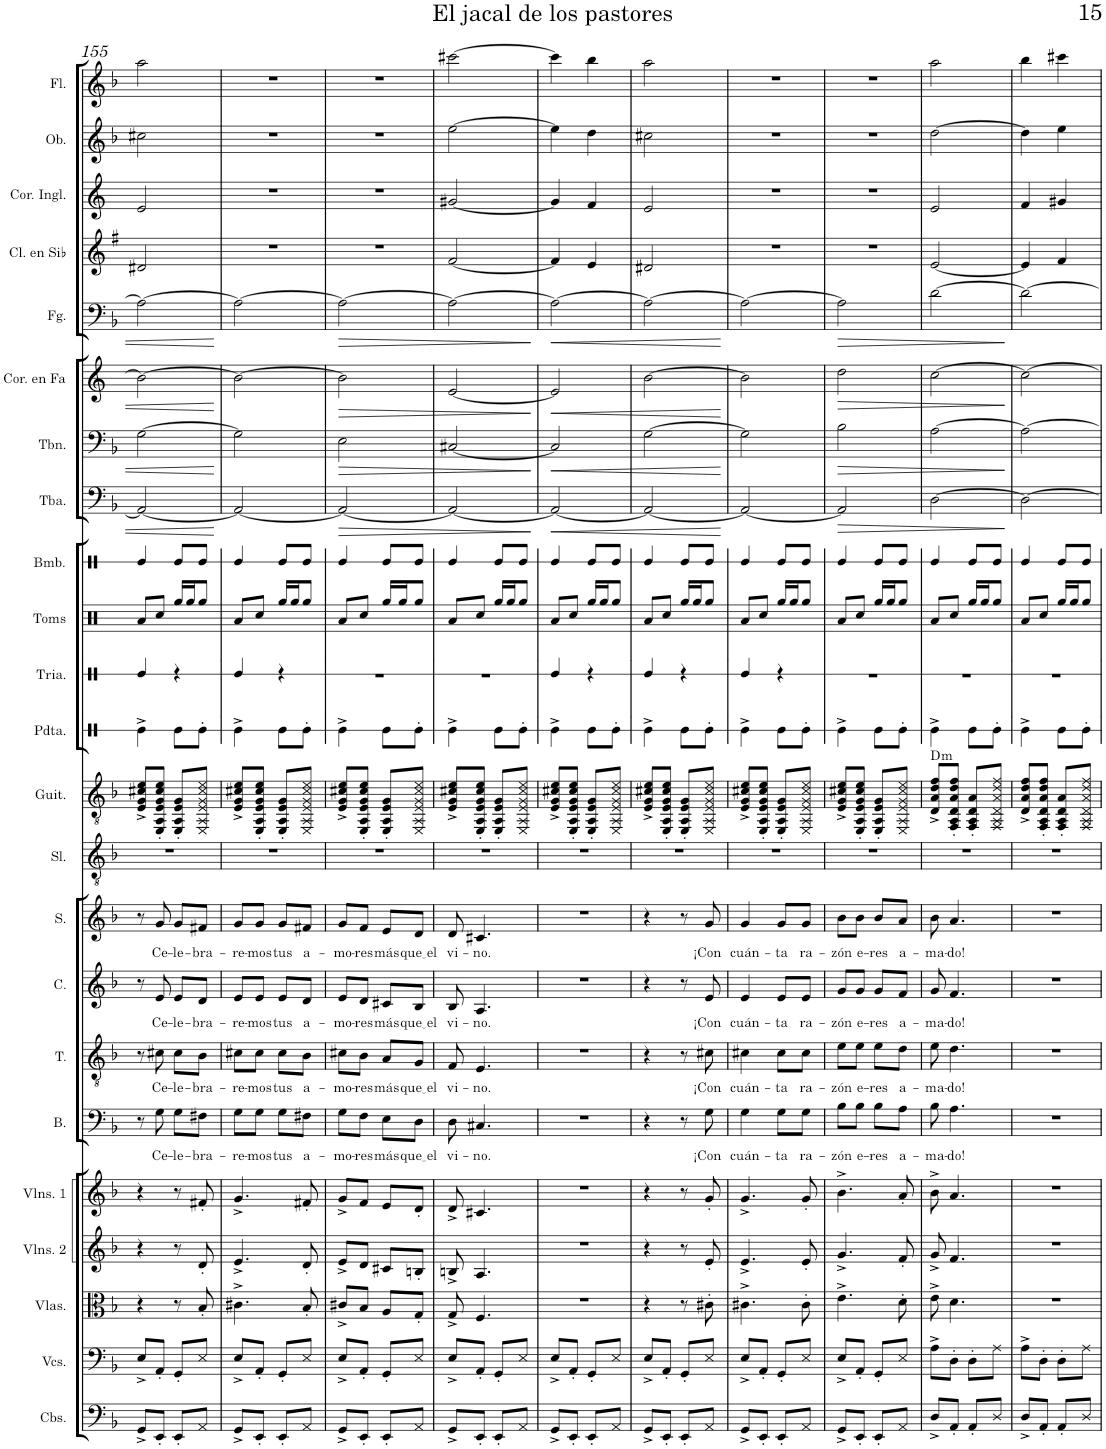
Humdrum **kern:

**kern	**kern	**kern	**kern	**kern	**kern	**text	**kern	**text	**kern	**text	**kern	**text	**kern	**kern	**harte	**kern	**kern	**kern	**kern	**kern	**dynam	**kern	**dynam	**kern	**dynam	**kern	**dynam	**kern	**kern	**kern	**kern
*part23	*part22	*part21	*part20	*part19	*part18	*part18	*part17	*part17	*part16	*part16	*part15	*part15	*part14	*part13	*part13	*part12	*part11	*part10	*part9	*part8	*part8	*part7	*part7	*part6	*part6	*part5	*part5	*part4	*part3	*part2	*part1
*staff23	*staff22	*staff21	*staff20	*staff19	*staff18	*staff18	*staff17	*staff17	*staff16	*staff16	*staff15	*staff15	*staff14	*staff13	*	*staff12	*staff11	*staff10	*staff9	*staff8	*staff8	*staff7	*staff7	*staff6	*staff6	*staff5	*staff5	*staff4	*staff3	*staff2	*staff1
*I"Contrabajos	*I"Violonchelos	*I"Violas	*I"Violines 2	*I"Violines 1	*I"Bajo	*	*I"Tenor	*	*I"Contralto	*	*I"Soprano	*	*I"Solista	*I"Guitarra	*	*I"Pandereta	*I"Triángulo	*I"Toms	*I"Bombo	*I"Tuba	*	*I"Trombón	*	*I"Trompa en Fa	*	*I"Fagot	*	*I"Clarinete en Sib	*I"Corno inglés	*I"Oboe	*I"Flauta
*I'Cbs.	*I'Vcs.	*I'Vlas.	*I'Vlns. 2	*I'Vlns. 1	*I'B.	*	*I'T.	*	*I'C.	*	*I'S.	*	*I'Sl.	*I'Guit.	*	*I'Pdta.	*	*I'Toms	*I'Bmb.	*I'Tba.	*	*I'Tbn.	*	*	*	*I'Fg.	*	*I'Cl. en Sib	*I'Cor. Ingl.	*I'Ob.	*I'Fl.
!!LO:PB:g=z
*clefF4	*clefF4	*clefC3	*clefG2	*clefG2	*clefF4	*	*clefGv2	*	*clefG2	*	*clefG2	*	*clefGv2	*clefGv2	*	*clefX	*clefX	*clefX	*clefX	*clefF4	*	*clefF4	*	*clefG2	*	*clefF4	*	*clefG2	*clefG2	*clefG2	*clefG2
*Trd7c12	*	*	*	*	*	*	*	*	*	*	*	*	*	*	*	*	*	*	*	*	*	*	*	*Trd4c7	*	*	*	*Trd1c2	*Trd4c7	*	*
*k[b-]	*k[b-]	*k[b-]	*k[b-]	*k[b-]	*k[b-]	*	*k[b-]	*	*k[b-]	*	*k[b-]	*	*k[b-]	*k[b-]	*	*k[]	*k[]	*k[]	*k[]	*k[b-]	*	*k[b-]	*	*k[]	*	*k[b-]	*	*k[f#]	*k[]	*k[b-]	*k[b-]
*M2/4	*M2/4	*M2/4	*M2/4	*M2/4	*M2/4	*	*M2/4	*	*M2/4	*	*M2/4	*	*M2/4	*M2/4	*	*M2/4	*M2/4	*M2/4	*M2/4	*M2/4	*	*M2/4	*	*M2/4	*	*M2/4	*	*M2/4	*M2/4	*M2/4	*M2/4
=155	=155	=155	=155	=155	=155	=155	=155	=155	=155	=155	=155	=155	=155	=155	=155	=155	=155	=155	=155	=155	=155	=155	=155	=155	=155	=155	=155	=155	=155	=155	=155
8GG^/L	8E^/L	4r	4r	4r	8r	.	8r	.	8r	.	8r	.	2r	8E/^ 8G/^ 8c#X/^ 8e/^L	.	4Re^\	4Re/	8Ra/L	4Re/	2AA/_	.	[2G\	.	2b\_	.	2A\_	.	2d#X/	2e/	2cc#X\	2aa\
!	!	!	!	!	!	!LO:LY:b	!	!LO:LY:b	!	!LO:LY:b	!	!LO:LY:b	!	!	!	!	!	!	!	!	!	!	!	!	!	!	!	!	!	!	!
8EE'/J	8AA'/J	.	.	.	8G\	Ce-	8c#X\	Ce-	8e/	Ce-	8g/	Ce-	.	8EE/' 8AA/' 8E/' 8G/' 8c#/' 8e/'J	.	.	.	8Rcc/J	.	.	.	.	.	.	.	.	.	.	.	.	.
!	!	!	!	!	!	!LO:LY:b	!	!LO:LY:b	!	!LO:LY:b	!	!LO:LY:b	!	!	!	!	!	!	!	!	!	!	!	!	!	!	!	!	!	!	!
8EE'/L	8GG'/L	8r	8r	8r	8G\L	-le-	8c#\L	-le-	8e/L	-le-	8g/L	-le-	.	8EE/' 8AA/' 8E/' 8G/'L	.	8Re\L	4r	16Rgg/LL	8Re/L	.	.	.	.	.	.	.	.	.	.	.	.
.	.	.	.	.	.	.	.	.	.	.	.	.	.	.	.	.	.	16Rgg/J	.	.	.	.	.	.	.	.	.	.	.	.	.
!	!	!	!	!	!	!LO:LY:b	!	!LO:LY:b	!	!LO:LY:b	!	!LO:LY:b	!	!	!	!	!	!	!	!	!	!	!	!	!	!	!	!	!	!	!
8AA/J	8E/J	8B-'/	8d'/	8f#X'/	8F#X\J	-bra-	8B-\J	-bra-	8d/J	-bra-	8f#X/J	-bra-	.	8EE/ 8AA/ 8E/ 8G/ 8c#/ 8e/J	.	8Re'\J	.	8Rgg/J	8Re/J	.	.	.	.	.	.	.	.	.	.	.	.
=156	=156	=156	=156	=156	=156	=156	=156	=156	=156	=156	=156	=156	=156	=156	=156	=156	=156	=156	=156	=156	=156	=156	=156	=156	=156	=156	=156	=156	=156	=156	=156
!	!	!	!	!	!	!LO:LY:b	!	!LO:LY:b	!	!LO:LY:b	!	!LO:LY:b	!	!	!	!	!	!	!	!	!	!	!	!	!	!	!	!	!	!	!
8GG^/L	8E^/L	4.c#X^\	4.e^/	4.g^/	8G\L	-re-	8c#X\L	-re-	8e/L	-re-	8g/L	-re-	2r	8E/^ 8G/^ 8c#X/^ 8e/^L	.	4Re^\	4Re/	8Ra/L	4Re/	2AA/_	.	2G\]	.	2b\_	.	2A\_	.	2r	2r	2r	2r
!	!	!	!	!	!	!LO:LY:b	!	!LO:LY:b	!	!LO:LY:b	!	!LO:LY:b	!	!	!	!	!	!	!	!	!	!	!	!	!	!	!	!	!	!	!
8EE'/J	8AA'/J	.	.	.	8G\J	-mos	8c#\J	-mos	8e/J	-mos	8g/J	-mos	.	8EE/' 8AA/' 8E/' 8G/' 8c#/' 8e/'J	.	.	.	8Rcc/J	.	.	.	.	.	.	.	.	.	.	.	.	.
!	!	!	!	!	!	!LO:LY:b	!	!LO:LY:b	!	!LO:LY:b	!	!LO:LY:b	!	!	!	!	!	!	!	!	!	!	!	!	!	!	!	!	!	!	!
8EE'/L	8GG'/L	.	.	.	8G\L	tus	8c#\L	tus	8e/L	tus	8g/L	tus	.	8EE/' 8AA/' 8E/' 8G/'L	.	8Re\L	4r	16Rgg/LL	8Re/L	.	.	.	.	.	.	.	.	.	.	.	.
.	.	.	.	.	.	.	.	.	.	.	.	.	.	.	.	.	.	16Rgg/J	.	.	.	.	.	.	.	.	.	.	.	.	.
!	!	!	!	!	!	!LO:LY:b	!	!LO:LY:b	!	!LO:LY:b	!	!LO:LY:b	!	!	!	!	!	!	!	!	!	!	!	!	!	!	!	!	!	!	!
8AA/J	8E/J	8B-'/	8d'/	8f#X'/	8F#X\J	a-	8B-\J	a-	8d/J	a-	8f#X/J	a-	.	8EE/ 8AA/ 8E/ 8G/ 8c#/ 8e/J	.	8Re'\J	.	8Rgg/J	8Re/J	.	.	.	.	.	.	.	.	.	.	.	.
=157	=157	=157	=157	=157	=157	=157	=157	=157	=157	=157	=157	=157	=157	=157	=157	=157	=157	=157	=157	=157	=157	=157	=157	=157	=157	=157	=157	=157	=157	=157	=157
!	!	!	!	!	!	!LO:LY:b	!	!LO:LY:b	!	!LO:LY:b	!	!LO:LY:b	!	!	!	!	!	!	!	!	!LO:HP:b	!	!LO:HP:b	!	!LO:HP:b	!	!LO:HP:b	!	!	!	!
8GG^/L	8E^/L	8c#X^/L	8e^/L	8g^/L	8G\L	-mo-	8c#X\L	-mo-	8e/L	-mo-	8g/L	-mo-	2r	8E/^ 8G/^ 8c#X/^ 8e/^L	.	4Re^\	2r	8Ra/L	4Re/	2AA/_	>	2E\	>	2b\]	>	2A\_	>	2r	2r	2r	2r
!	!	!	!	!	!	!LO:LY:b	!	!LO:LY:b	!	!LO:LY:b	!	!LO:LY:b	!	!	!	!	!	!	!	!	!	!	!	!	!	!	!	!	!	!	!
8EE'/J	8AA'/J	8B-/J	8d/J	8f/J	8F\J	-res	8B-\J	-res	8d/J	-res	8f/J	-res	.	8EE/' 8AA/' 8E/' 8G/' 8c#/' 8e/'J	.	.	.	8Rcc/J	.	.	.	.	.	.	.	.	.	.	.	.	.
!	!	!	!	!	!	!LO:LY:b	!	!LO:LY:b	!	!LO:LY:b	!	!LO:LY:b	!	!	!	!	!	!	!	!	!	!	!	!	!	!	!	!	!	!	!
8EE'/L	8GG'/L	8A/L	8c#X/L	8e/L	8E\L	más	8A/L	más	8c#X/L	más	8e/L	más	.	8EE/' 8AA/' 8E/' 8G/'L	.	8Re\L	.	16Rgg/LL	8Re/L	.	.	.	.	.	.	.	.	.	.	.	.
.	.	.	.	.	.	.	.	.	.	.	.	.	.	.	.	.	.	16Rgg/J	.	.	.	.	.	.	.	.	.	.	.	.	.
!	!	!	!	!	!	!LO:LY:b	!	!LO:LY:b	!	!LO:LY:b	!	!LO:LY:b	!	!	!	!	!	!	!	!	!	!	!	!	!	!	!	!	!	!	!
8AA/J	8E/J	8G'/J	8Bn'/J	8d'/J	8D\J	que el	8G/J	que el	8B-/J	que el	8d/J	que el	.	8EE/ 8AA/ 8E/ 8G/ 8c#/ 8e/J	.	8Re'\J	.	8Rgg/J	8Re/J	.	.	.	.	.	.	.	.	.	.	.	.
=158	=158	=158	=158	=158	=158	=158	=158	=158	=158	=158	=158	=158	=158	=158	=158	=158	=158	=158	=158	=158	=158	=158	=158	=158	=158	=158	=158	=158	=158	=158	=158
!	!	!	!	!	!	!LO:LY:b	!	!LO:LY:b	!	!LO:LY:b	!	!LO:LY:b	!	!	!	!	!	!	!	!	!	!	!	!	!	!	!	!	!	!	!
8GG^/L	8E^/L	8G^/	8Bn^/	8d^/	8D\	vi-	8F/	vi-	8B-/	vi-	8d/	vi-	2r	8E/^ 8G/^ 8c#X/^ 8e/^L	.	4Re^\	2r	8Ra/L	4Re/	2AA/_	.	[2C#X/	.	[2e/	.	2A\_	.	[2f#/	[2g#X/	[2ee\	[2ccc#X\
!	!	!	!	!	!	!LO:LY:b	!	!LO:LY:b	!	!LO:LY:b	!	!LO:LY:b	!	!	!	!	!	!	!	!	!	!	!	!	!	!	!	!	!	!	!
8EE'/J	8AA'/J	4.F/	4.A/	4.c#X/	4.C#X/	-no.	4.E/	-no.	4.A/	-no.	4.c#X/	-no.	.	8EE/' 8AA/' 8E/' 8G/' 8c#/' 8e/'J	.	.	.	8Rcc/J	.	.	.	.	.	.	.	.	.	.	.	.	.
8EE'/L	8GG'/L	.	.	.	.	.	.	.	.	.	.	.	.	8EE/' 8AA/' 8E/' 8G/'L	.	8Re\L	.	16Rgg/LL	8Re/L	.	.	.	.	.	.	.	.	.	.	.	.
.	.	.	.	.	.	.	.	.	.	.	.	.	.	.	.	.	.	16Rgg/J	.	.	.	.	.	.	.	.	.	.	.	.	.
8AA/J	8E/J	.	.	.	.	.	.	.	.	.	.	.	.	8EE/ 8AA/ 8E/ 8G/ 8c#/ 8e/J	.	8Re'\J	.	8Rgg/J	8Re/J	.	.	.	.	.	.	.	.	.	.	.	.
.	.	.	.	.	.	.	.	.	.	.	.	.	.	.	.	.	.	.	.	.	]	.	]	.	]	.	]	.	.	.	.
=159	=159	=159	=159	=159	=159	=159	=159	=159	=159	=159	=159	=159	=159	=159	=159	=159	=159	=159	=159	=159	=159	=159	=159	=159	=159	=159	=159	=159	=159	=159	=159
!	!	!	!	!	!	!	!	!	!	!	!	!	!	!	!	!	!	!	!	!	!LO:HP:b	!	!LO:HP:b	!	!LO:HP:b	!	!LO:HP:b	!	!	!	!
8GG^/L	8E^/L	2r	2r	2r	2r	.	2r	.	2r	.	2r	.	2r	8E/^ 8G/^ 8c#X/^ 8e/^L	.	4Re^\	4Re/	8Ra/L	4Re/	2AA/_	<	2C#/]	<	2e/]	<	2A\_	<	4f#/]	4g#/]	4ee\]	4ccc#\]
8EE'/J	8AA'/J	.	.	.	.	.	.	.	.	.	.	.	.	8EE/' 8AA/' 8E/' 8G/' 8c#/' 8e/'J	.	.	.	8Rcc/J	.	.	.	.	.	.	.	.	.	.	.	.	.
8EE'/L	8GG'/L	.	.	.	.	.	.	.	.	.	.	.	.	8EE/' 8AA/' 8E/' 8G/'L	.	8Re\L	4r	16Rgg/LL	8Re/L	.	.	.	.	.	.	.	.	4e/	4f/	4dd\	4bb-\
.	.	.	.	.	.	.	.	.	.	.	.	.	.	.	.	.	.	16Rgg/J	.	.	.	.	.	.	.	.	.	.	.	.	.
8AA/J	8E/J	.	.	.	.	.	.	.	.	.	.	.	.	8EE/ 8AA/ 8E/ 8G/ 8c#/ 8e/J	.	8Re'\J	.	8Rgg/J	8Re/J	.	.	.	.	.	.	.	.	.	.	.	.
=160	=160	=160	=160	=160	=160	=160	=160	=160	=160	=160	=160	=160	=160	=160	=160	=160	=160	=160	=160	=160	=160	=160	=160	=160	=160	=160	=160	=160	=160	=160	=160
8GG^/L	8E^/L	4r	4r	4r	4r	.	4r	.	4r	.	4r	.	2r	8E/^ 8G/^ 8c#X/^ 8e/^L	.	4Re^\	4Re/	8Ra/L	4Re/	2AA/_	.	[2G\	.	[2b\	.	2A\_	.	2d#X/	2e/	2cc#X\	2aa\
8EE'/J	8AA'/J	.	.	.	.	.	.	.	.	.	.	.	.	8EE/' 8AA/' 8E/' 8G/' 8c#/' 8e/'J	.	.	.	8Rcc/J	.	.	.	.	.	.	.	.	.	.	.	.	.
8EE'/L	8GG'/L	8r	8r	8r	8r	.	8r	.	8r	.	8r	.	.	8EE/' 8AA/' 8E/' 8G/'L	.	8Re\L	4r	16Rgg/LL	8Re/L	.	.	.	.	.	.	.	.	.	.	.	.
.	.	.	.	.	.	.	.	.	.	.	.	.	.	.	.	.	.	16Rgg/J	.	.	.	.	.	.	.	.	.	.	.	.	.
!	!	!	!	!	!	!LO:LY:b	!	!LO:LY:b	!	!LO:LY:b	!	!LO:LY:b	!	!	!	!	!	!	!	!	!	!	!	!	!	!	!	!	!	!	!
8AA/J	8E/J	8c#X'\	8e'/	8g'/	8G\	¡Con	8c#X\	¡Con	8e/	¡Con	8g/	¡Con	.	8EE/ 8AA/ 8E/ 8G/ 8c#/ 8e/J	.	8Re'\J	.	8Rgg/J	8Re/J	.	.	.	.	.	.	.	.	.	.	.	.
.	.	.	.	.	.	.	.	.	.	.	.	.	.	.	.	.	.	.	.	.	[	.	[	.	[	.	[	.	.	.	.
=161	=161	=161	=161	=161	=161	=161	=161	=161	=161	=161	=161	=161	=161	=161	=161	=161	=161	=161	=161	=161	=161	=161	=161	=161	=161	=161	=161	=161	=161	=161	=161
!	!	!	!	!	!	!LO:LY:b	!	!LO:LY:b	!	!LO:LY:b	!	!LO:LY:b	!	!	!	!	!	!	!	!	!	!	!	!	!	!	!	!	!	!	!
8GG^/L	8E^/L	4.c#X^\	4.e^/	4.g^/	4G\	cuán-	4c#X\	cuán-	4e/	cuán-	4g/	cuán-	2r	8E/^ 8G/^ 8c#X/^ 8e/^L	.	4Re^\	4Re/	8Ra/L	4Re/	2AA/_	.	2G\]	.	2b\]	.	2A\_	.	2r	2r	2r	2r
8EE'/J	8AA'/J	.	.	.	.	.	.	.	.	.	.	.	.	8EE/' 8AA/' 8E/' 8G/' 8c#/' 8e/'J	.	.	.	8Rcc/J	.	.	.	.	.	.	.	.	.	.	.	.	.
!	!	!	!	!	!	!LO:LY:b	!	!LO:LY:b	!	!LO:LY:b	!	!LO:LY:b	!	!	!	!	!	!	!	!	!	!	!	!	!	!	!	!	!	!	!
8EE'/L	8GG'/L	.	.	.	8G\L	-ta	8c#\L	-ta	8e/L	-ta	8g/L	-ta	.	8EE/' 8AA/' 8E/' 8G/'L	.	8Re\L	4r	16Rgg/LL	8Re/L	.	.	.	.	.	.	.	.	.	.	.	.
.	.	.	.	.	.	.	.	.	.	.	.	.	.	.	.	.	.	16Rgg/J	.	.	.	.	.	.	.	.	.	.	.	.	.
!	!	!	!	!	!	!LO:LY:b	!	!LO:LY:b	!	!LO:LY:b	!	!LO:LY:b	!	!	!	!	!	!	!	!	!	!	!	!	!	!	!	!	!	!	!
8AA/J	8E/J	8c#'\	8e'/	8g'/	8G\J	ra-	8c#\J	ra-	8e/J	ra-	8g/J	ra-	.	8EE/ 8AA/ 8E/ 8G/ 8c#/ 8e/J	.	8Re'\J	.	8Rgg/J	8Re/J	.	.	.	.	.	.	.	.	.	.	.	.
=162	=162	=162	=162	=162	=162	=162	=162	=162	=162	=162	=162	=162	=162	=162	=162	=162	=162	=162	=162	=162	=162	=162	=162	=162	=162	=162	=162	=162	=162	=162	=162
!	!	!	!	!	!	!LO:LY:b	!	!LO:LY:b	!	!LO:LY:b	!	!LO:LY:b	!	!	!	!	!	!	!	!	!LO:HP:b	!	!LO:HP:b	!	!LO:HP:b	!	!LO:HP:b	!	!	!	!
8GG^/L	8E^/L	4.e^\	4.g^/	4.b-^\	8B-\L	-zón	8e\L	-zón	8g/L	-zón	8b-\L	-zón	2r	8E/^ 8G/^ 8c#X/^ 8e/^L	.	4Re^\	2r	8Ra/L	4Re/	2AA/]	>	2B-\	>	2dd\	>	2A\]	>	2r	2r	2r	2r
!	!	!	!	!	!	!LO:LY:b	!	!LO:LY:b	!	!LO:LY:b	!	!LO:LY:b	!	!	!	!	!	!	!	!	!	!	!	!	!	!	!	!	!	!	!
8EE'/J	8AA'/J	.	.	.	8B-\J	e-	8e\J	e-	8g/J	e-	8b-\J	e-	.	8EE/' 8AA/' 8E/' 8G/' 8c#/' 8e/'J	.	.	.	8Rcc/J	.	.	.	.	.	.	.	.	.	.	.	.	.
!	!	!	!	!	!	!LO:LY:b	!	!LO:LY:b	!	!LO:LY:b	!	!LO:LY:b	!	!	!	!	!	!	!	!	!	!	!	!	!	!	!	!	!	!	!
8EE'/L	8GG'/L	.	.	.	8B-\L	-res	8e\L	-res	8g/L	-res	8b-/L	-res	.	8EE/' 8AA/' 8E/' 8G/'L	.	8Re\L	.	16Rgg/LL	8Re/L	.	.	.	.	.	.	.	.	.	.	.	.
.	.	.	.	.	.	.	.	.	.	.	.	.	.	.	.	.	.	16Rgg/J	.	.	.	.	.	.	.	.	.	.	.	.	.
!	!	!	!	!	!	!LO:LY:b	!	!LO:LY:b	!	!LO:LY:b	!	!LO:LY:b	!	!	!	!	!	!	!	!	!	!	!	!	!	!	!	!	!	!	!
8AA/J	8E/J	8d'\	8f'/	8a'/	8A\J	a-	8d\J	a-	8f/J	a-	8a/J	a-	.	8EE/ 8AA/ 8E/ 8G/ 8c#/ 8e/J	.	8Re'\J	.	8Rgg/J	8Re/J	.	.	.	.	.	.	.	.	.	.	.	.
=163	=163	=163	=163	=163	=163	=163	=163	=163	=163	=163	=163	=163	=163	=163	=163	=163	=163	=163	=163	=163	=163	=163	=163	=163	=163	=163	=163	=163	=163	=163	=163
!	!	!	!	!	!	!LO:LY:b	!	!LO:LY:b	!	!LO:LY:b	!	!LO:LY:b	!	!	!LO:H:kt=m	!	!	!	!	!	!	!	!	!	!	!	!	!	!	!	!
8D^/L	8A^\L	8e^\	8g^/	8b-^\	8B-\	-ma-	8e\	-ma-	8g/	-ma-	8b-\	-ma-	2r	8D/^ 8A/^ 8d/^ 8f/^L	D:min	4Re^\	2r	8Ra/L	4Re/	[2D\	.	[2A\	.	[2cc\	.	[2d\	.	[2e/	2e/	[2dd\	2aa\
!	!	!	!	!	!	!LO:LY:b	!	!LO:LY:b	!	!LO:LY:b	!	!LO:LY:b	!	!	!	!	!	!	!	!	!	!	!	!	!	!	!	!	!	!	!
8AA'/J	8D'\J	4.d\	4.f/	4.a/	4.A\	-do!	4.d\	-do!	4.f/	-do!	4.a/	-do!	.	8FF/' 8AA/' 8D/' 8A/' 8d/' 8f/'J	.	.	.	8Rcc/J	.	.	.	.	.	.	.	.	.	.	.	.	.
8AA'/L	8D'\L	.	.	.	.	.	.	.	.	.	.	.	.	8FF/' 8AA/' 8D/' 8A/'L	.	8Re\L	.	16Rgg/LL	8Re/L	.	.	.	.	.	.	.	.	.	.	.	.
.	.	.	.	.	.	.	.	.	.	.	.	.	.	.	.	.	.	16Rgg/J	.	.	.	.	.	.	.	.	.	.	.	.	.
8D/J	8A\J	.	.	.	.	.	.	.	.	.	.	.	.	8FF/ 8AA/ 8D/ 8A/ 8d/ 8f/J	.	8Re'\J	.	8Rgg/J	8Re/J	.	.	.	.	.	.	.	.	.	.	.	.
.	.	.	.	.	.	.	.	.	.	.	.	.	.	.	.	.	.	.	.	.	]	.	]	.	]	.	]	.	.	.	.
=164	=164	=164	=164	=164	=164	=164	=164	=164	=164	=164	=164	=164	=164	=164	=164	=164	=164	=164	=164	=164	=164	=164	=164	=164	=164	=164	=164	=164	=164	=164	=164
8D^/L	8A^\L	2r	2r	2r	2r	.	2r	.	2r	.	2r	.	2r	8D/^ 8A/^ 8d/^ 8f/^L	.	4Re^\	2r	8Ra/L	4Re/	2D\_	.	2A\_	.	2cc\_	.	2d\_	.	4e/]	4f/	4dd\]	4bb-\
8AA'/J	8D'\J	.	.	.	.	.	.	.	.	.	.	.	.	8FF/' 8AA/' 8D/' 8A/' 8d/' 8f/'J	.	.	.	8Rcc/J	.	.	.	.	.	.	.	.	.	.	.	.	.
8AA'/L	8D'\L	.	.	.	.	.	.	.	.	.	.	.	.	8FF/' 8AA/' 8D/' 8A/'L	.	8Re\L	.	16Rgg/LL	8Re/L	.	.	.	.	.	.	.	.	4f#/	4g#X/	4ee\	4ccc#X\
.	.	.	.	.	.	.	.	.	.	.	.	.	.	.	.	.	.	16Rgg/J	.	.	.	.	.	.	.	.	.	.	.	.	.
8D/J	8A\J	.	.	.	.	.	.	.	.	.	.	.	.	8FF/ 8AA/ 8D/ 8A/ 8d/ 8f/J	.	8Re'\J	.	8Rgg/J	8Re/J	.	.	.	.	.	.	.	.	.	.	.	.
=	=	=	=	=	=	=	=	=	=	=	=	=	=	=	=	=	=	=	=	=	=	=	=	=	=	=	=	=	=	=	=
*-	*-	*-	*-	*-	*-	*-	*-	*-	*-	*-	*-	*-	*-	*-	*-	*-	*-	*-	*-	*-	*-	*-	*-	*-	*-	*-	*-	*-	*-	*-	*-
